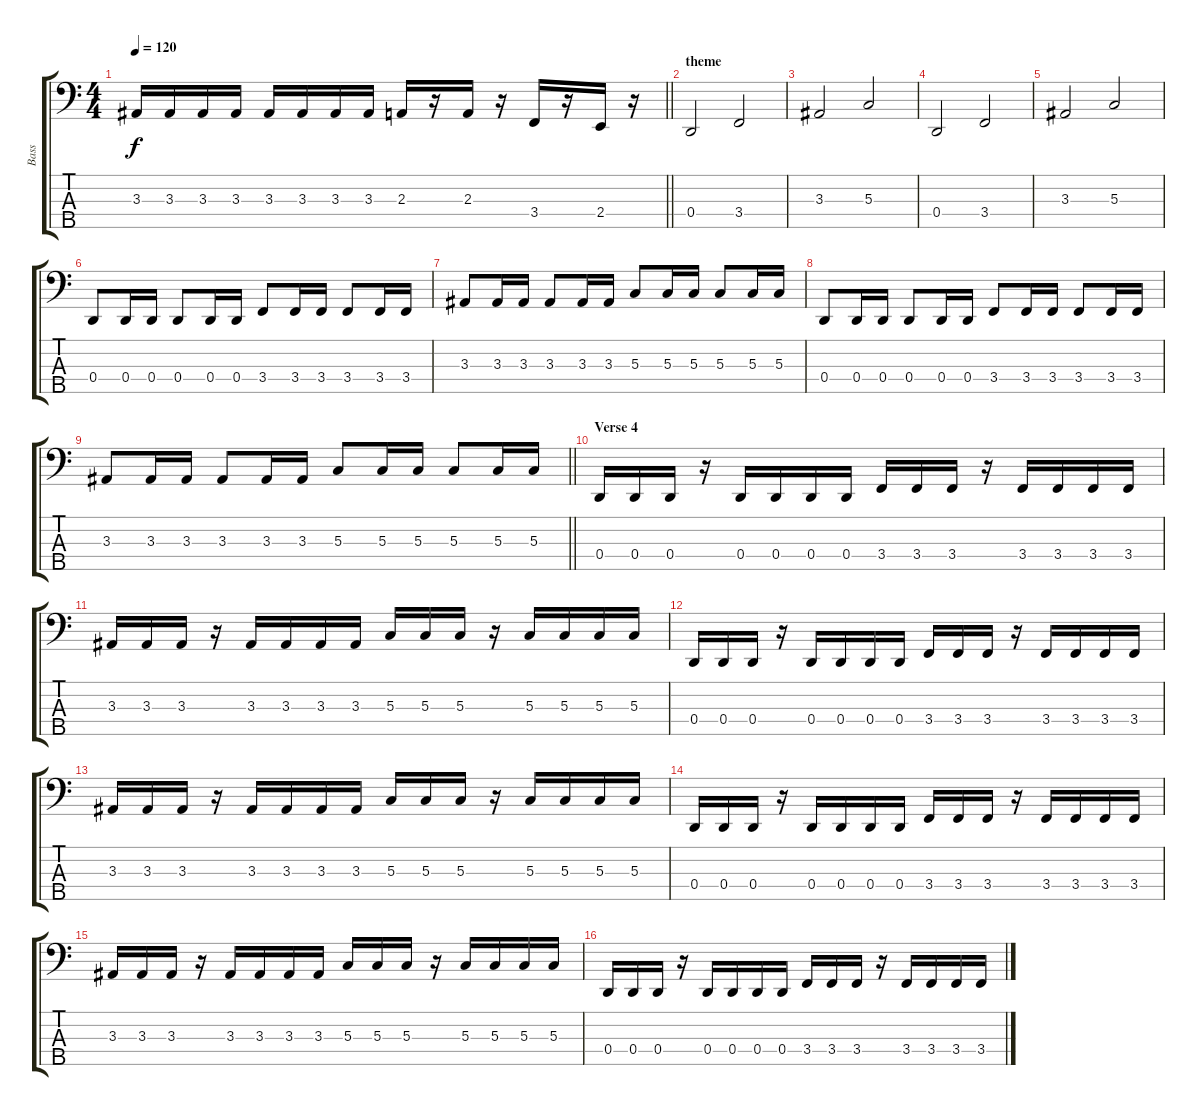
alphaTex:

\track ("Bass" "Bass") {instrument electricbasspick}
\staff {score tabs}
\tuning (F2 C2 G1 D1 A0) {hide}
\ts (4 4)
\tempo 120
\clef f4
\barLineRight lightlight
\ks c
3.3.16{dy f} 3.3.16 3.3.16 3.3.16 3.3.16 3.3.16 3.3.16 3.3.16 2.3.16 r.16 2.3.16 r.16 3.4.16 r.16 2.4.16 r.16 |
\section ("" "theme")
0.4.2 3.4.2 |
3.3.2 5.3.2 |
0.4.2 3.4.2 |
3.3.2 5.3.2 |
0.4.8 0.4.16 0.4.16 0.4.8 0.4.16 0.4.16 3.4.8 3.4.16 3.4.16 3.4.8 3.4.16 3.4.16 |
3.3.8 3.3.16 3.3.16 3.3.8 3.3.16 3.3.16 5.3.8 5.3.16 5.3.16 5.3.8 5.3.16 5.3.16 |
0.4.8 0.4.16 0.4.16 0.4.8 0.4.16 0.4.16 3.4.8 3.4.16 3.4.16 3.4.8 3.4.16 3.4.16 |
\barLineRight lightlight
3.3.8 3.3.16 3.3.16 3.3.8 3.3.16 3.3.16 5.3.8 5.3.16 5.3.16 5.3.8 5.3.16 5.3.16 |
\section ("" "Verse 4")
0.4.16 0.4.16 0.4.16 r.16 0.4.16 0.4.16 0.4.16 0.4.16 3.4.16 3.4.16 3.4.16 r.16 3.4.16 3.4.16 3.4.16 3.4.16 |
3.3.16 3.3.16 3.3.16 r.16 3.3.16 3.3.16 3.3.16 3.3.16 5.3.16 5.3.16 5.3.16 r.16 5.3.16 5.3.16 5.3.16 5.3.16 |
0.4.16 0.4.16 0.4.16 r.16 0.4.16 0.4.16 0.4.16 0.4.16 3.4.16 3.4.16 3.4.16 r.16 3.4.16 3.4.16 3.4.16 3.4.16 |
3.3.16 3.3.16 3.3.16 r.16 3.3.16 3.3.16 3.3.16 3.3.16 5.3.16 5.3.16 5.3.16 r.16 5.3.16 5.3.16 5.3.16 5.3.16 |
0.4.16 0.4.16 0.4.16 r.16 0.4.16 0.4.16 0.4.16 0.4.16 3.4.16 3.4.16 3.4.16 r.16 3.4.16 3.4.16 3.4.16 3.4.16 |
3.3.16 3.3.16 3.3.16 r.16 3.3.16 3.3.16 3.3.16 3.3.16 5.3.16 5.3.16 5.3.16 r.16 5.3.16 5.3.16 5.3.16 5.3.16 |
0.4.16 0.4.16 0.4.16 r.16 0.4.16 0.4.16 0.4.16 0.4.16 3.4.16 3.4.16 3.4.16 r.16 3.4.16 3.4.16 3.4.16 3.4.16
